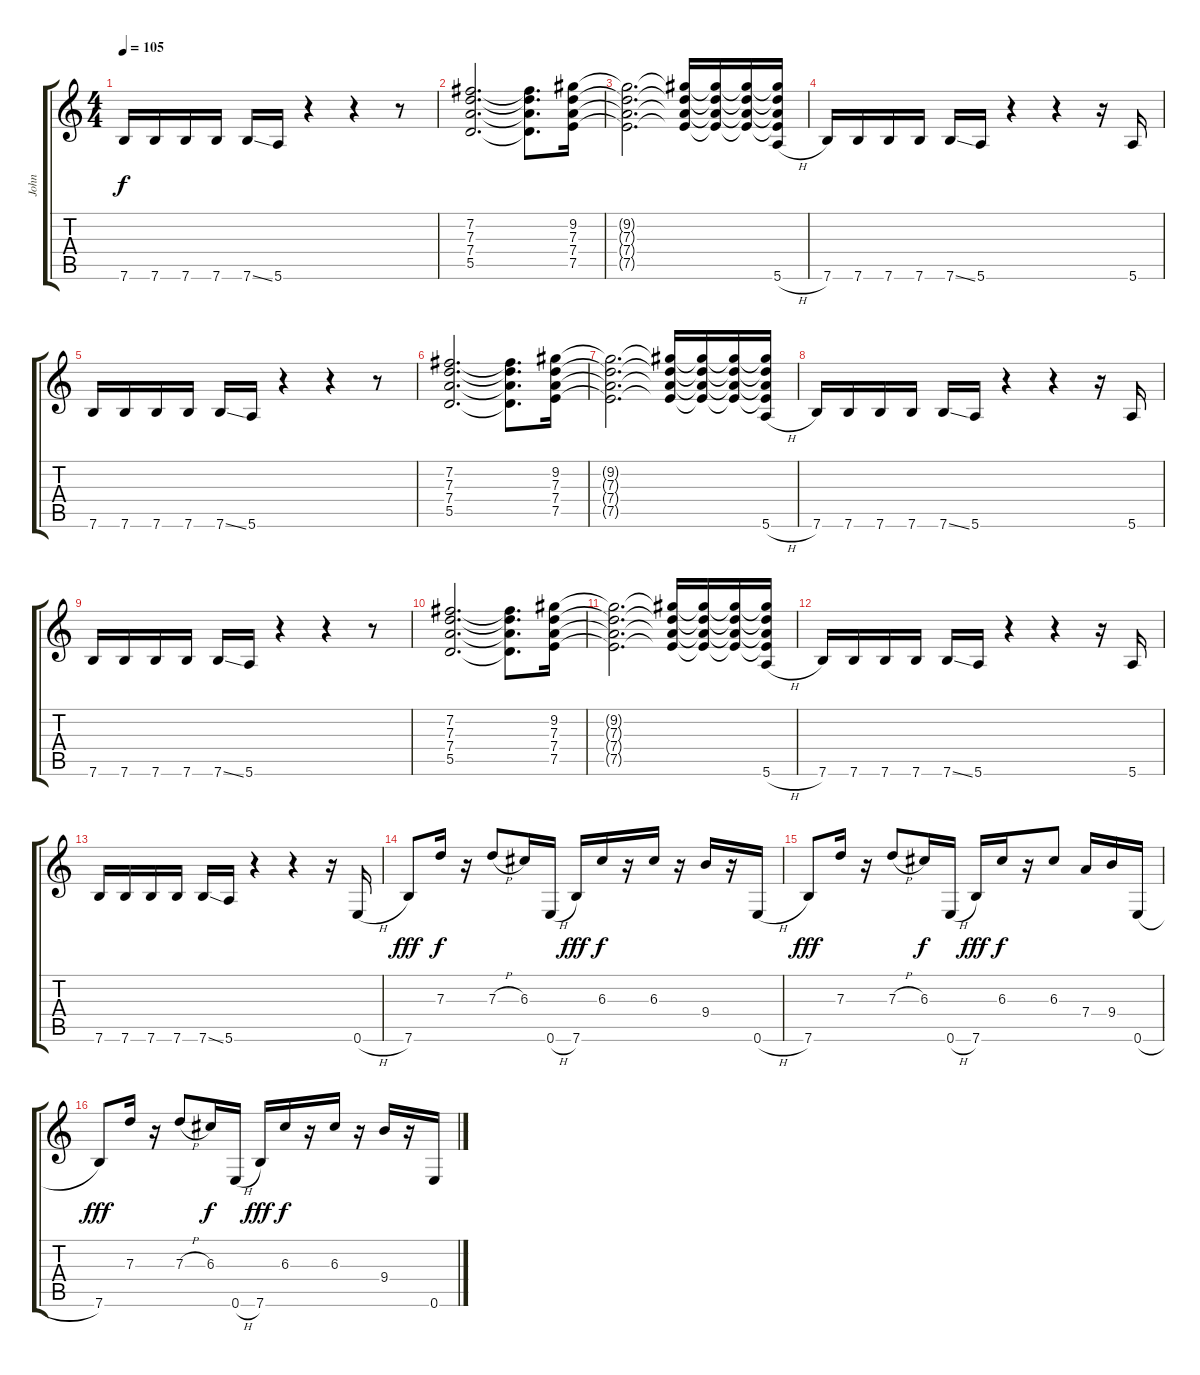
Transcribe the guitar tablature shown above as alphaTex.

\track ("John" "John") {instrument distortionguitar}
\staff {score tabs}
\tuning (E4 B3 G3 D3 A2 E2) {hide}
\ts (4 4)
\tempo 105
\clef g2
\ks c
7.6.16{dy f} 7.6.16 7.6.16 7.6.16 7.6{ss}.16 5.6.16 r.4 r.4 r.8 |
(7.2 7.3 7.4 5.5).2{d} (7.2{t} 7.3{t} 7.4{t} 5.5{t}).8{d} (9.2 7.3 7.4 7.5).16 |
(9.2{t} 7.3{t} 7.4{t} 7.5{t}).2{d} (9.2{t} 7.3{t} 7.4{t} 7.5{t}).16 (9.2{t} 7.3{t} 7.4{t} 7.5{t}).16 (9.2{t} 7.3{t} 7.4{t} 7.5{t}).16 (9.2{t} 7.3{t} 7.4{t} 7.5{t} 5.6{h}).16 |
7.6.16 7.6.16 7.6.16 7.6.16 7.6{ss}.16 5.6.16 r.4 r.4 r.16 5.6.16 |
7.6.16 7.6.16 7.6.16 7.6.16 7.6{ss}.16 5.6.16 r.4 r.4 r.8 |
(7.2 7.3 7.4 5.5).2{d} (7.2{t} 7.3{t} 7.4{t} 5.5{t}).8{d} (9.2 7.3 7.4 7.5).16 |
(9.2{t} 7.3{t} 7.4{t} 7.5{t}).2{d} (9.2{t} 7.3{t} 7.4{t} 7.5{t}).16 (9.2{t} 7.3{t} 7.4{t} 7.5{t}).16 (9.2{t} 7.3{t} 7.4{t} 7.5{t}).16 (9.2{t} 7.3{t} 7.4{t} 7.5{t} 5.6{h}).16 |
7.6.16 7.6.16 7.6.16 7.6.16 7.6{ss}.16 5.6.16 r.4 r.4 r.16 5.6.16 |
7.6.16 7.6.16 7.6.16 7.6.16 7.6{ss}.16 5.6.16 r.4 r.4 r.8 |
(7.2 7.3 7.4 5.5).2{d} (7.2{t} 7.3{t} 7.4{t} 5.5{t}).8{d} (9.2 7.3 7.4 7.5).16 |
(9.2{t} 7.3{t} 7.4{t} 7.5{t}).2{d} (9.2{t} 7.3{t} 7.4{t} 7.5{t}).16 (9.2{t} 7.3{t} 7.4{t} 7.5{t}).16 (9.2{t} 7.3{t} 7.4{t} 7.5{t}).16 (9.2{t} 7.3{t} 7.4{t} 7.5{t} 5.6{h}).16 |
7.6.16 7.6.16 7.6.16 7.6.16 7.6{ss}.16 5.6.16 r.4 r.4 r.16 5.6.16 |
7.6.16 7.6.16 7.6.16 7.6.16 7.6{ss}.16 5.6.16 r.4 r.4 r.16 0.6{h}.16 |
7.6.8{dy fff} 7.3.16{dy f} r.16 7.3{h}.8 6.3.16 0.6{h}.16 7.6.16{dy fff} 6.3.16{dy f} r.16 6.3.16 r.16 9.4.16 r.16 0.6{h}.16 |
7.6.8{dy fff} 7.3.16 r.16 7.3{h}.8 6.3.16{dy f} 0.6{h}.16 7.6.16{dy fff} 6.3.16{dy f} r.16 6.3.8 7.4.16 9.4.16 0.6{h}.16 |
7.6.8{dy fff} 7.3.16 r.16 7.3{h}.8 6.3.16{dy f} 0.6{h}.16 7.6.16{dy fff} 6.3.16{dy f} r.16 6.3.16 r.16 9.4.16 r.16 0.6{h}.16
